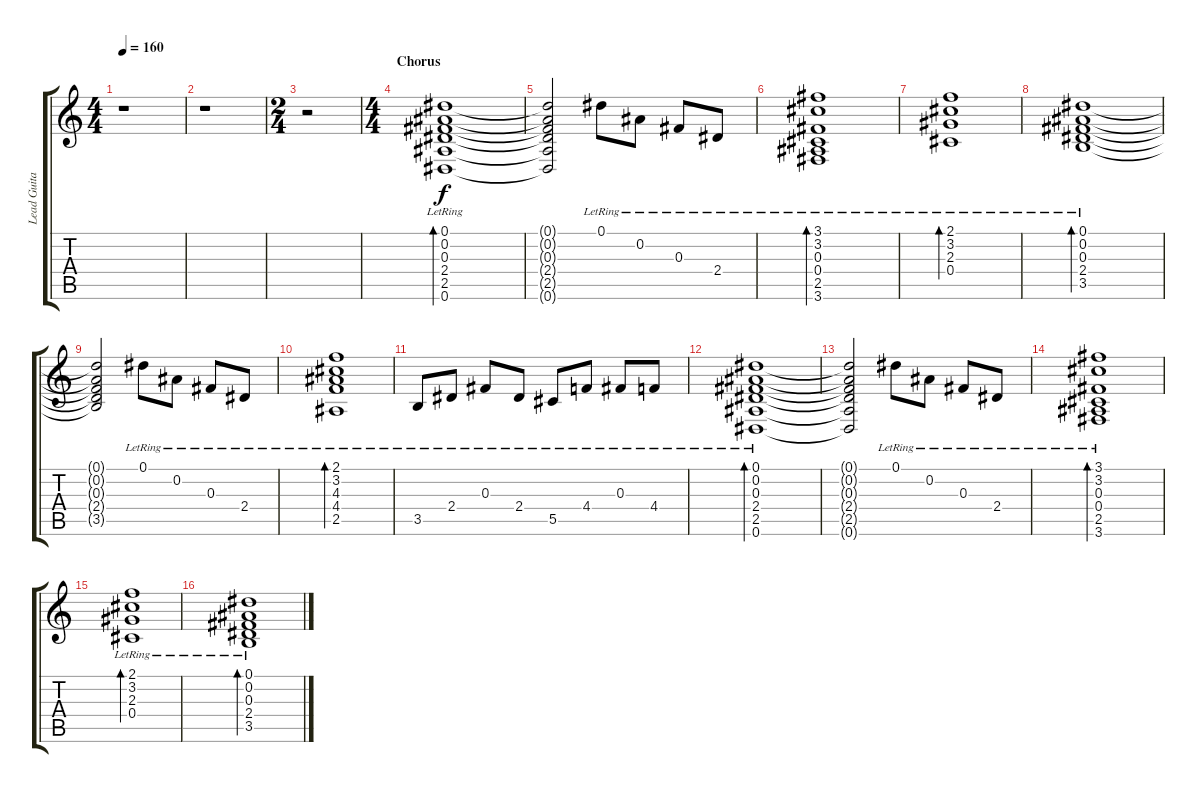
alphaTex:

\track ("Lead Guitar" "Lead Guita") {instrument electricguitarclean}
\staff {score tabs}
\tuning (Eb4 Bb3 Gb3 Db3 Ab2 Eb2) {hide}
\ts (4 4)
\tempo 160
\clef g2
\ks c
r.1{dy f} |
r.1 |
\ts (2 4)
r.2 |
\ts (4 4)
\section ("" "Chorus")
(0.1{lr} 0.2{lr} 0.3{lr} 2.4{lr} 2.5{lr} 0.6{lr}).1{bd 240} |
(0.1{t} 0.2{t} 0.3{t} 2.4{t} 2.5{t} 0.6{t}).2 0.1{lr}.8 0.2{lr}.8 0.3{lr}.8 2.4{lr}.8 |
(3.1{lr} 3.2{lr} 0.3{lr} 0.4{lr} 2.5{lr} 3.6{lr}).1{bd 240} |
(2.1{lr} 3.2{lr} 2.3{lr} 0.4{lr}).1{bd 240} |
(0.1{lr} 0.2{lr} 0.3{lr} 2.4{lr} 3.5{lr}).1{bd 240} |
(0.1{t} 0.2{t} 0.3{t} 2.4{t} 3.5{t}).2 0.1{lr}.8 0.2{lr}.8 0.3{lr}.8 2.4{lr}.8 |
(2.1{lr} 3.2{lr} 4.3{lr} 4.4{lr} 2.5{lr}).1{bd 240} |
3.5{lr}.8 2.4{lr}.8 0.3{lr}.8 2.4{lr}.8 5.5{lr}.8 4.4{lr}.8 0.3{lr}.8 4.4{lr}.8 |
(0.1{lr} 0.2{lr} 0.3{lr} 2.4{lr} 2.5{lr} 0.6{lr}).1{bd 240} |
(0.1{t} 0.2{t} 0.3{t} 2.4{t} 2.5{t} 0.6{t}).2 0.1{lr}.8 0.2{lr}.8 0.3{lr}.8 2.4{lr}.8 |
(3.1{lr} 3.2{lr} 0.3{lr} 0.4{lr} 2.5{lr} 3.6{lr}).1{bd 240} |
(2.1{lr} 3.2{lr} 2.3{lr} 0.4{lr}).1{bd 240} |
(0.1{lr} 0.2{lr} 0.3{lr} 2.4{lr} 3.5{lr}).1{bd 240}
